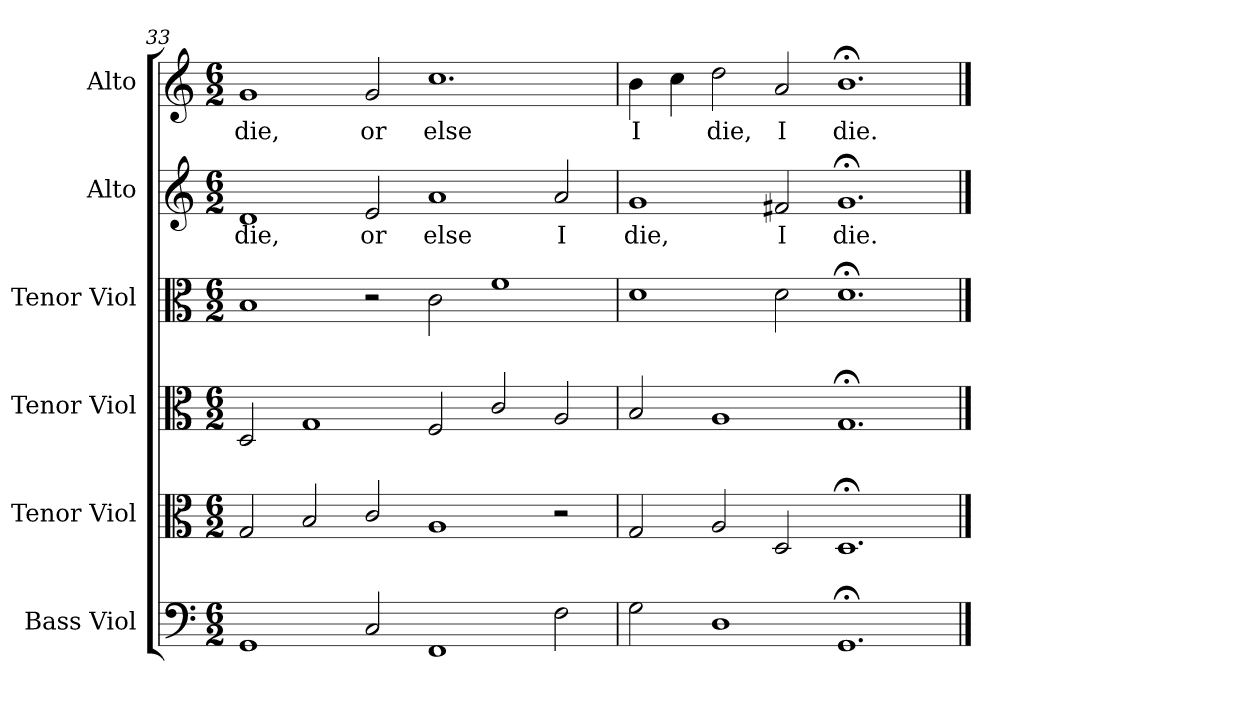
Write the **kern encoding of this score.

**kern	**kern	**kern	**kern	**kern	**text	**kern	**text
*part6	*part5	*part4	*part3	*part2	*part2	*part1	*part1
*staff6	*staff5	*staff4	*staff3	*staff2	*staff2	*staff1	*staff1
*I"Bass Viol	*I"Tenor Viol	*I"Tenor Viol	*I"Tenor Viol	*I"Alto	*	*I"Alto	*
*I'B. Viol	*I'T. Viol	*I'Tr. Viol	*I'Tr. Viol	*I'A.	*	*I'A.	*
*clefF4	*clefC3	*clefC3	*clefC3	*clefG2	*	*clefG2	*
*k[]	*k[]	*k[]	*k[]	*k[]	*	*k[]	*
*C:	*C:	*C:	*C:	*C:	*	*C:	*
*M6/2	*M6/2	*M6/2	*M6/2	*M6/2	*	*M6/2	*
=33	=33	=33	=33	=33	=33	=33	=33
!	!	!	!	!	!LO:LY:b:color=#000000	!	!
!	!	!	!	!	!	!	!LO:LY:b:color=#000000
1GGi	2Gi/	2Di/	1Bi	1di	die,	1gi	die,
.	2Bi/	1Gi	.	.	.	.	.
!	!	!	!	!	!LO:LY:b:color=#000000	!	!
!	!	!	!	!	!	!	!LO:LY:b:color=#000000
2Ci/	2ci/	.	2r	2ei/	or	2gi/	or
!	!	!	!	!	!LO:LY:b:color=#000000	!	!
!	!	!	!	!	!	!	!LO:LY:b:color=#000000
1FFi	1Ai	2Fi/	2ci\	1ai	else	1.cci	else
.	.	2ci/	1fi	.	.	.	.
!	!	!	!	!	!LO:LY:b:color=#000000	!	!
2Fi\	2r	2Ai/	.	2ai/	I	.	.
=34	=34	=34	=34	=34	=34	=34	=34
!	!	!	!	!	!LO:LY:b:color=#000000	!	!
!	!	!	!	!	!	!	!LO:LY:b:color=#000000
2Gi\	2Gi/	2Bi/	1di	1gi	die,	4bi\	I
.	.	.	.	.	.	4cci\	.
!	!	!	!	!	!	!	!LO:LY:b:color=#000000
1Di	2Ai/	1Ai	.	.	.	2ddi\	die,
!	!	!	!	!	!LO:LY:b:color=#000000	!	!
!	!	!	!	!	!	!	!LO:LY:b:color=#000000
.	2Di/	.	2di\	2f#Xi/	I	2ai/	I
!	!	!	!	!	!LO:LY:b:color=#000000	!	!
!	!	!	!	!	!	!	!LO:LY:b:color=#000000
1.GG;i	1.D;i	1.G;i	1.d;i	1.g;i	die.	1.b;i	die.
==	==	==	==	==	==	==	==
*-	*-	*-	*-	*-	*-	*-	*-
